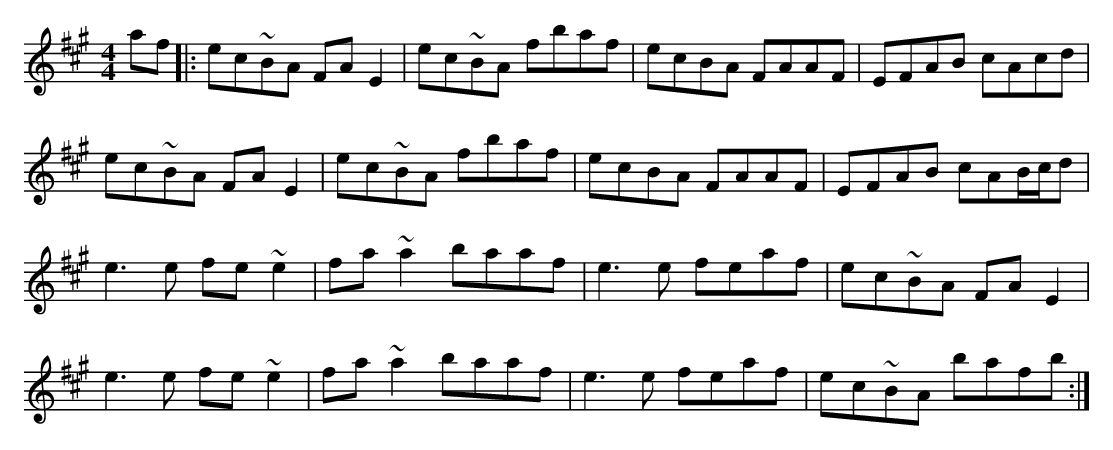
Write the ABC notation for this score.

X:1
M:4/4
K:A
af|:ec~BA FA E2|ec~BA fbaf|ecBA FAAF|EFAB cAcd|
ec~BA FA E2|ec~BA fbaf|ecBA FAAF|EFAB cAB/c/d|
e3 e fe ~e2|fa ~a2 baaf|e3 e feaf|ec~BA FA E2|
e3 e fe ~e2|fa ~a2 baaf|e3 e feaf|ec~BA bafb:|
